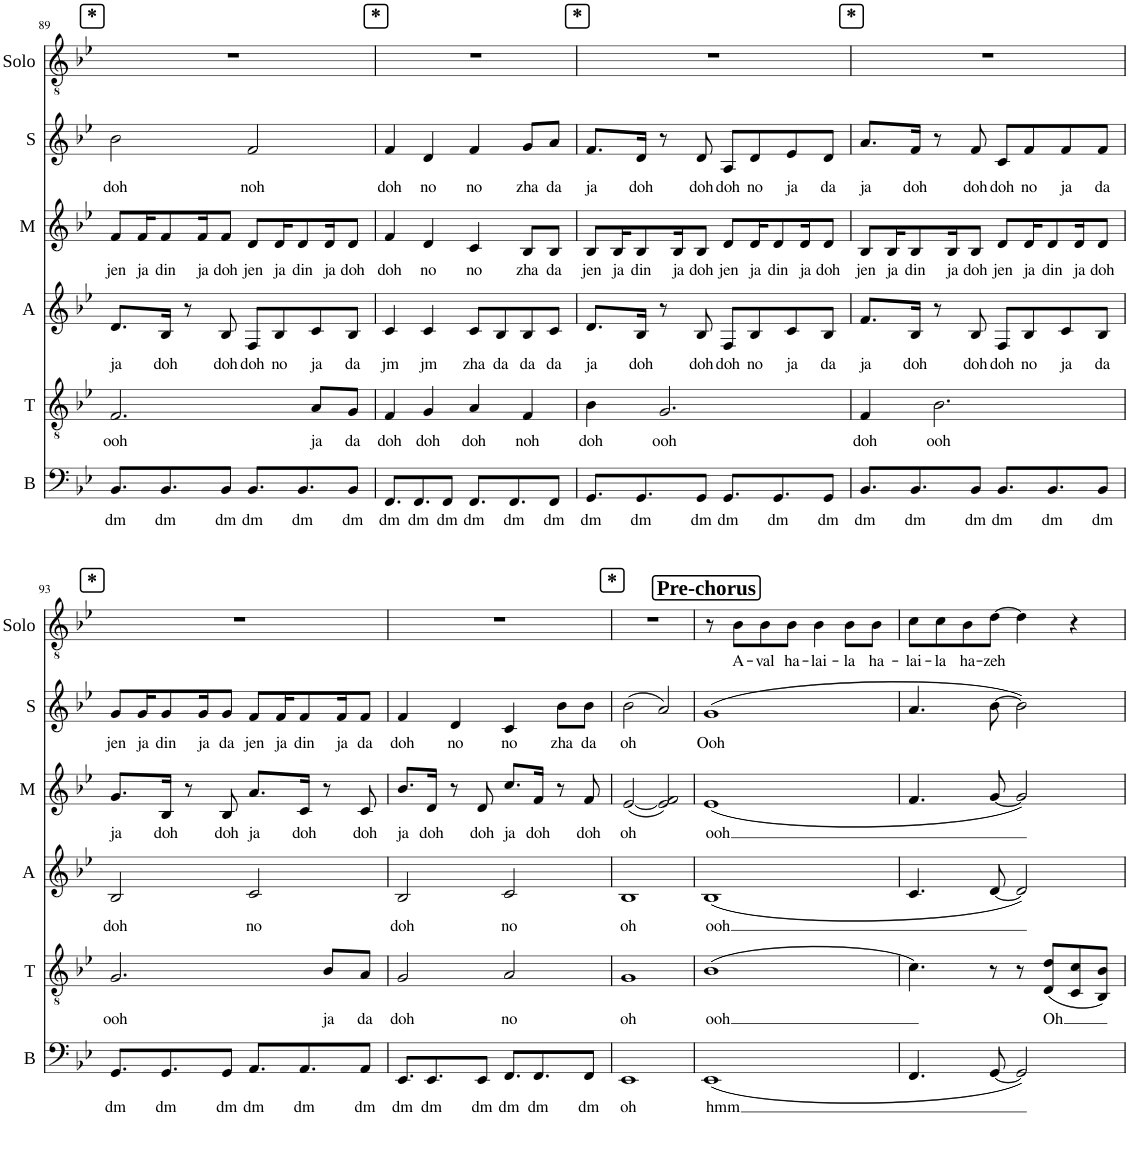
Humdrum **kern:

**kern	**text	**kern	**text	**kern	**text	**kern	**text	**kern	**text	**kern	**text
*part6	*part6	*part5	*part5	*part4	*part4	*part3	*part3	*part2	*part2	*part1	*part1
*staff6	*staff6	*staff5	*staff5	*staff4	*staff4	*staff3	*staff3	*staff2	*staff2	*staff1	*staff1
*I"Bass	*	*I"Tenor	*	*I"Alto	*	*I"Mezzo	*	*I"Soprano	*	*I"Solo	*
*I'B	*	*I'T	*	*I'A	*	*I'M	*	*I'S	*	*I'Solo	*
!!LO:PB:g=z
*clefF4	*	*clefGv2	*	*clefG2	*	*clefG2	*	*clefG2	*	*clefGv2	*
*k[b-e-]	*	*k[b-e-]	*	*k[b-e-]	*	*k[b-e-]	*	*k[b-e-]	*	*k[b-e-]	*
*M4/4	*	*M4/4	*	*M4/4	*	*M4/4	*	*M4/4	*	*M4/4	*
!!LO:REH:place=s1:a:B:cj:fs=14:t=*
=89	=89	=89	=89	=89	=89	=89	=89	=89	=89	=89	=89
!	!LO:LY:b	!	!LO:LY:b	!	!LO:LY:b	!	!LO:LY:b	!	!LO:LY:b	!	!
8.BB-/L	dm	2.F/	ooh	8.d/L	ja	8f/L	jen	2b-\	doh	1r	.
!	!	!	!	!	!	!	!LO:LY:b	!	!	!	!
.	.	.	.	.	.	16f/K	ja	.	.	.	.
!	!LO:LY:b	!	!	!	!LO:LY:b	!	!LO:LY:b	!	!	!	!
8.BB-/	dm	.	.	16B-/Jk	doh	8f/	din	.	.	.	.
.	.	.	.	8r	.	.	.	.	.	.	.
!	!	!	!	!	!	!	!LO:LY:b	!	!	!	!
.	.	.	.	.	.	16f/K	ja	.	.	.	.
!	!LO:LY:b	!	!	!	!LO:LY:b	!	!LO:LY:b	!	!	!	!
8BB-/J	dm	.	.	8B-/	doh	8f/J	doh	.	.	.	.
!	!LO:LY:b	!	!	!	!LO:LY:b	!	!LO:LY:b	!	!LO:LY:b	!	!
8.BB-/L	dm	.	.	8F/L	doh	8d/L	jen	2f/	noh	.	.
!	!	!	!	!	!LO:LY:b	!	!LO:LY:b	!	!	!	!
.	.	.	.	8B-/	no	16d/K	ja	.	.	.	.
!	!LO:LY:b	!	!	!	!	!	!LO:LY:b	!	!	!	!
8.BB-/	dm	.	.	.	.	8d/	din	.	.	.	.
!	!	!	!LO:LY:b	!	!LO:LY:b	!	!	!	!	!	!
.	.	8A/L	ja	8c/	ja	.	.	.	.	.	.
!	!	!	!	!	!	!	!LO:LY:b	!	!	!	!
.	.	.	.	.	.	16d/K	ja	.	.	.	.
!	!LO:LY:b	!	!LO:LY:b	!	!LO:LY:b	!	!LO:LY:b	!	!	!	!
8BB-/J	dm	8G/J	da	8B-/J	da	8d/J	doh	.	.	.	.
!!LO:REH:place=s1:a:B:cj:fs=14:t=*
=90	=90	=90	=90	=90	=90	=90	=90	=90	=90	=90	=90
!	!LO:LY:b	!	!LO:LY:b	!	!LO:LY:b	!	!LO:LY:b	!	!LO:LY:b	!	!
8.FF/L	dm	4F/	doh	4c/	jm	4f/	doh	4f/	doh	1r	.
!	!LO:LY:b	!	!	!	!	!	!	!	!	!	!
8.FF/	dm	.	.	.	.	.	.	.	.	.	.
!	!	!	!LO:LY:b	!	!LO:LY:b	!	!LO:LY:b	!	!LO:LY:b	!	!
.	.	4G/	doh	4c/	jm	4d/	no	4d/	no	.	.
!	!LO:LY:b	!	!	!	!	!	!	!	!	!	!
8FF/J	dm	.	.	.	.	.	.	.	.	.	.
!	!LO:LY:b	!	!LO:LY:b	!	!LO:LY:b	!	!LO:LY:b	!	!LO:LY:b	!	!
8.FF/L	dm	4A/	doh	8c/L	zha	4c/	no	4f/	no	.	.
!	!	!	!	!	!LO:LY:b	!	!	!	!	!	!
.	.	.	.	8B-/	da	.	.	.	.	.	.
!	!LO:LY:b	!	!	!	!	!	!	!	!	!	!
8.FF/	dm	.	.	.	.	.	.	.	.	.	.
!	!	!	!LO:LY:b	!	!LO:LY:b	!	!LO:LY:b	!	!LO:LY:b	!	!
.	.	4F/	noh	8B-/	da	8B-/L	zha	8g/L	zha	.	.
!	!LO:LY:b	!	!	!	!LO:LY:b	!	!LO:LY:b	!	!LO:LY:b	!	!
8FF/J	dm	.	.	8c/J	da	8B-/J	da	8a/J	da	.	.
!!LO:REH:place=s1:a:B:cj:fs=14:t=*
=91	=91	=91	=91	=91	=91	=91	=91	=91	=91	=91	=91
!	!LO:LY:b	!	!LO:LY:b	!	!LO:LY:b	!	!LO:LY:b	!	!LO:LY:b	!	!
8.GG/L	dm	4B-\	doh	8.d/L	ja	8B-/L	jen	8.f/L	ja	1r	.
!	!	!	!	!	!	!	!LO:LY:b	!	!	!	!
.	.	.	.	.	.	16B-/K	ja	.	.	.	.
!	!LO:LY:b	!	!	!	!LO:LY:b	!	!LO:LY:b	!	!LO:LY:b	!	!
8.GG/	dm	.	.	16B-/Jk	doh	8B-/	din	16d/Jk	doh	.	.
!	!	!	!LO:LY:b	!	!	!	!	!	!	!	!
.	.	2.G/	ooh	8r	.	.	.	8r	.	.	.
!	!	!	!	!	!	!	!LO:LY:b	!	!	!	!
.	.	.	.	.	.	16B-/K	ja	.	.	.	.
!	!LO:LY:b	!	!	!	!LO:LY:b	!	!LO:LY:b	!	!LO:LY:b	!	!
8GG/J	dm	.	.	8B-/	doh	8B-/J	doh	8d/	doh	.	.
!	!LO:LY:b	!	!	!	!LO:LY:b	!	!LO:LY:b	!	!LO:LY:b	!	!
8.GG/L	dm	.	.	8F/L	doh	8d/L	jen	8A/L	doh	.	.
!	!	!	!	!	!LO:LY:b	!	!LO:LY:b	!	!LO:LY:b	!	!
.	.	.	.	8B-/	no	16d/K	ja	8d/	no	.	.
!	!LO:LY:b	!	!	!	!	!	!LO:LY:b	!	!	!	!
8.GG/	dm	.	.	.	.	8d/	din	.	.	.	.
!	!	!	!	!	!LO:LY:b	!	!	!	!LO:LY:b	!	!
.	.	.	.	8c/	ja	.	.	8e-/	ja	.	.
!	!	!	!	!	!	!	!LO:LY:b	!	!	!	!
.	.	.	.	.	.	16d/K	ja	.	.	.	.
!	!LO:LY:b	!	!	!	!LO:LY:b	!	!LO:LY:b	!	!LO:LY:b	!	!
8GG/J	dm	.	.	8B-/J	da	8d/J	doh	8d/J	da	.	.
!!LO:REH:place=s1:a:B:cj:fs=14:t=*
=92	=92	=92	=92	=92	=92	=92	=92	=92	=92	=92	=92
!	!LO:LY:b	!	!LO:LY:b	!	!LO:LY:b	!	!LO:LY:b	!	!LO:LY:b	!	!
8.BB-/L	dm	4F/	doh	8.f/L	ja	8B-/L	jen	8.a/L	ja	1r	.
!	!	!	!	!	!	!	!LO:LY:b	!	!	!	!
.	.	.	.	.	.	16B-/K	ja	.	.	.	.
!	!LO:LY:b	!	!	!	!LO:LY:b	!	!LO:LY:b	!	!LO:LY:b	!	!
8.BB-/	dm	.	.	16B-/Jk	doh	8B-/	din	16f/Jk	doh	.	.
!	!	!	!LO:LY:b	!	!	!	!	!	!	!	!
.	.	2.B-\	ooh	8r	.	.	.	8r	.	.	.
!	!	!	!	!	!	!	!LO:LY:b	!	!	!	!
.	.	.	.	.	.	16B-/K	ja	.	.	.	.
!	!LO:LY:b	!	!	!	!LO:LY:b	!	!LO:LY:b	!	!LO:LY:b	!	!
8BB-/J	dm	.	.	8B-/	doh	8B-/J	doh	8f/	doh	.	.
!	!LO:LY:b	!	!	!	!LO:LY:b	!	!LO:LY:b	!	!LO:LY:b	!	!
8.BB-/L	dm	.	.	8F/L	doh	8d/L	jen	8c/L	doh	.	.
!	!	!	!	!	!LO:LY:b	!	!LO:LY:b	!	!LO:LY:b	!	!
.	.	.	.	8B-/	no	16d/K	ja	8f/	no	.	.
!	!LO:LY:b	!	!	!	!	!	!LO:LY:b	!	!	!	!
8.BB-/	dm	.	.	.	.	8d/	din	.	.	.	.
!	!	!	!	!	!LO:LY:b	!	!	!	!LO:LY:b	!	!
.	.	.	.	8c/	ja	.	.	8f/	ja	.	.
!	!	!	!	!	!	!	!LO:LY:b	!	!	!	!
.	.	.	.	.	.	16d/K	ja	.	.	.	.
!	!LO:LY:b	!	!	!	!LO:LY:b	!	!LO:LY:b	!	!LO:LY:b	!	!
8BB-/J	dm	.	.	8B-/J	da	8d/J	doh	8f/J	da	.	.
!!LO:LB:g=z
!!LO:REH:place=s1:a:B:cj:fs=14:t=*
=93	=93	=93	=93	=93	=93	=93	=93	=93	=93	=93	=93
!	!LO:LY:b	!	!LO:LY:b	!	!LO:LY:b	!	!LO:LY:b	!	!LO:LY:b	!	!
8.GG/L	dm	2.G/	ooh	2B-/	doh	8.g/L	ja	8g/L	jen	1r	.
!	!	!	!	!	!	!	!	!	!LO:LY:b	!	!
.	.	.	.	.	.	.	.	16g/K	ja	.	.
!	!LO:LY:b	!	!	!	!	!	!LO:LY:b	!	!LO:LY:b	!	!
8.GG/	dm	.	.	.	.	16B-/Jk	doh	8g/	din	.	.
.	.	.	.	.	.	8r	.	.	.	.	.
!	!	!	!	!	!	!	!	!	!LO:LY:b	!	!
.	.	.	.	.	.	.	.	16g/K	ja	.	.
!	!LO:LY:b	!	!	!	!	!	!LO:LY:b	!	!LO:LY:b	!	!
8GG/J	dm	.	.	.	.	8B-/	doh	8g/J	da	.	.
!	!LO:LY:b	!	!	!	!LO:LY:b	!	!LO:LY:b	!	!LO:LY:b	!	!
8.AA/L	dm	.	.	2c/	no	8.a/L	ja	8f/L	jen	.	.
!	!	!	!	!	!	!	!	!	!LO:LY:b	!	!
.	.	.	.	.	.	.	.	16f/K	ja	.	.
!	!LO:LY:b	!	!	!	!	!	!LO:LY:b	!	!LO:LY:b	!	!
8.AA/	dm	.	.	.	.	16c/Jk	doh	8f/	din	.	.
!	!	!	!LO:LY:b	!	!	!	!	!	!	!	!
.	.	8B-/L	ja	.	.	8r	.	.	.	.	.
!	!	!	!	!	!	!	!	!	!LO:LY:b	!	!
.	.	.	.	.	.	.	.	16f/K	ja	.	.
!	!LO:LY:b	!	!LO:LY:b	!	!	!	!LO:LY:b	!	!LO:LY:b	!	!
8AA/J	dm	8A/J	da	.	.	8c/	doh	8f/J	da	.	.
=94	=94	=94	=94	=94	=94	=94	=94	=94	=94	=94	=94
!	!LO:LY:b	!	!LO:LY:b	!	!LO:LY:b	!	!LO:LY:b	!	!LO:LY:b	!	!
8.EE-/L	dm	2G/	doh	2B-/	doh	8.b-/L	ja	4f/	doh	1r	.
!	!LO:LY:b	!	!	!	!	!	!LO:LY:b	!	!	!	!
8.EE-/	dm	.	.	.	.	16d/Jk	doh	.	.	.	.
!	!	!	!	!	!	!	!	!	!LO:LY:b	!	!
.	.	.	.	.	.	8r	.	4d/	no	.	.
!	!LO:LY:b	!	!	!	!	!	!LO:LY:b	!	!	!	!
8EE-/J	dm	.	.	.	.	8d/	doh	.	.	.	.
!	!LO:LY:b	!	!LO:LY:b	!	!LO:LY:b	!	!LO:LY:b	!	!LO:LY:b	!	!
8.FF/L	dm	2A/	no	2c/	no	8.cc/L	ja	4c/	no	.	.
!	!LO:LY:b	!	!	!	!	!	!LO:LY:b	!	!	!	!
8.FF/	dm	.	.	.	.	16f/Jk	doh	.	.	.	.
!	!	!	!	!	!	!	!	!	!LO:LY:b	!	!
.	.	.	.	.	.	8r	.	8b-\L	zha	.	.
!	!LO:LY:b	!	!	!	!	!	!LO:LY:b	!	!LO:LY:b	!	!
8FF/J	dm	.	.	.	.	8f/	doh	8b-\J	da	.	.
!!LO:REH:place=s1:a:B:cj:fs=14:t=*
=95	=95	=95	=95	=95	=95	=95	=95	=95	=95	=95	=95
!	!LO:LY:b	!	!LO:LY:b	!	!LO:LY:b	!	!LO:LY:b	!	!LO:LY:b	!	!
1EE-	oh	1G	oh	1B-	oh	([2e-/	oh	(2b-\	oh	1r	.
.	.	.	.	.	.	2e-/] 2f/)	.	2a/)	.	.	.
=96	=96	=96	=96	=96	=96	=96	=96	=96	=96	=96	=96
!	!	!	!	!	!	!	!	!	!	!LO:TX:a:B:t=Pre-chorus	!
!	!LO:LY:b	!	!LO:LY:b	!	!LO:LY:b	!	!LO:LY:b	!	!LO:LY:b	!	!
(1EE-	hmm	(1B-	ooh	(1B-	ooh	(1e-	ooh	(1g	Ooh	8r	.
!	!	!	!	!	!	!	!	!	!	!	!LO:LY:b
.	.	.	.	.	.	.	.	.	.	8B-\L	A-
!	!	!	!	!	!	!	!	!	!	!	!LO:LY:b
.	.	.	.	.	.	.	.	.	.	8B-\	-val
!	!	!	!	!	!	!	!	!	!	!	!LO:LY:b
.	.	.	.	.	.	.	.	.	.	8B-\J	ha-
!	!	!	!	!	!	!	!	!	!	!	!LO:LY:b
.	.	.	.	.	.	.	.	.	.	4B-\	-lai-
!	!	!	!	!	!	!	!	!	!	!	!LO:LY:b
.	.	.	.	.	.	.	.	.	.	8B-\L	-la
!	!	!	!	!	!	!	!	!	!	!	!LO:LY:b
.	.	.	.	.	.	.	.	.	.	8B-\J	ha-
=97	=97	=97	=97	=97	=97	=97	=97	=97	=97	=97	=97
!	!	!	!	!	!	!	!	!	!	!	!LO:LY:b
4.FF/	.	4.c\)	.	4.c/	.	4.f/	.	4.a/	.	8c\L	-lai-
!	!	!	!	!	!	!	!	!	!	!	!LO:LY:b
.	.	.	.	.	.	.	.	.	.	8c\	-la
!	!	!	!	!	!	!	!	!	!	!	!LO:LY:b
.	.	.	.	.	.	.	.	.	.	8B-\	ha-
!	!	!	!	!	!	!	!	!	!	!	!LO:LY:b
[8GG/	.	8r	.	[8d/	.	[8g/	.	[8b-\	.	[8d\J	-zeh
2GG/])	.	8r	.	2d/])	.	2g/])	.	2b-\])	.	4d\]	.
!	!	!	!LO:LY:b	!	!	!	!	!	!	!	!
.	.	(8D/ 8d/L	Oh	.	.	.	.	.	.	.	.
.	.	8C/ 8c/	.	.	.	.	.	.	.	4r	.
.	.	8BB-/ 8B-/J)	.	.	.	.	.	.	.	.	.
=	=	=	=	=	=	=	=	=	=	=	=
*-	*-	*-	*-	*-	*-	*-	*-	*-	*-	*-	*-
